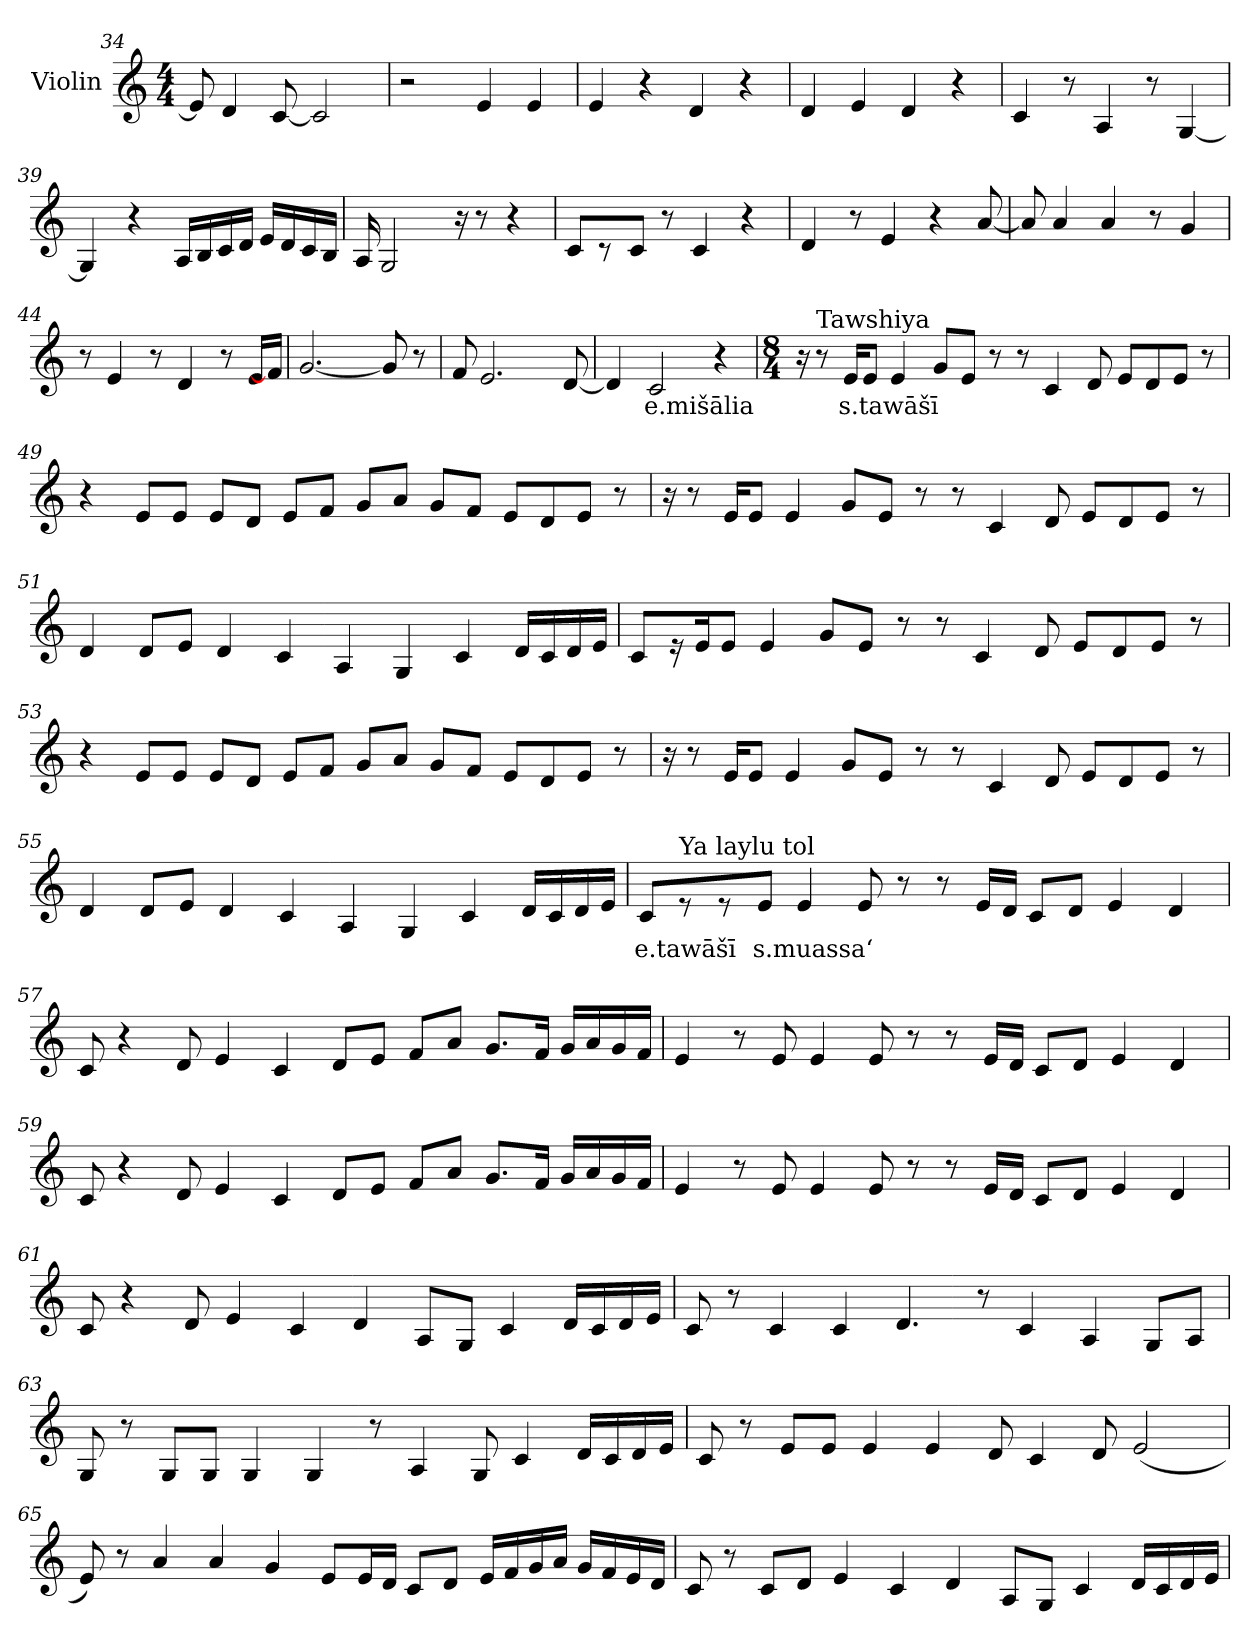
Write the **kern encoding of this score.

**kern	**text
*part1	*part1
*staff1	*staff1
*I"Violin	*
*clefG2	*
*k[]	*
*M4/4	*
=34	=34
8e/]	.
4d/	.
[8c/	.
2c/]	.
=35	=35
2r	.
4e/	.
4e/	.
=36	=36
4e/	.
4r	.
4d/	.
4r	.
!!LO:PB:g=z
=37	=37
4d/	.
4e/	.
4d/	.
4r	.
=38	=38
4c/	.
8r	.
4A/	.
8r	.
[4G/	.
=39	=39
4G/]	.
4r	.
16A/LL	.
16B/	.
16c/	.
16d/JJ	.
16e/LL	.
16d/	.
16c/	.
16B/JJ	.
=40	=40
16A/	.
2G/	.
16r	.
8r	.
4r	.
=41	=41
8c/L	.
8r	.
8c/J	.
8r	.
4c/	.
4r	.
!!LO:PB:g=z
=42	=42
4d/	.
8r	.
4e/	.
4r	.
[8a/	.
=43	=43
8a/]	.
4a/	.
4a/	.
8r	.
4g/	.
=44	=44
8r	.
4e/	.
8r	.
4d/	.
8r	.
16e/LL	.
16f/JJ]	.
=45	=45
[2.g/	.
8g/]	.
8r	.
=46	=46
8f/	.
2.e/	.
[8d/	.
!!LO:LB:g=z
=47	=47
4d/]	.
!	!LO:LY:b
2c/	e.mišālia
4r	.
=48	=48
*M8/4	*
*MM65	*
16r	.
!LO:TX:a:t=Tawshiya	!
8r	.
!	!LO:LY:b
16e/KL	s.tawāšī
8e/J	.
4e/	.
8g/L	.
8e/J	.
8r	.
8r	.
4c/	.
8d/	.
8e/L	.
8d/	.
8e/J	.
8r	.
=49	=49
4r	.
8e/L	.
8e/J	.
8e/L	.
8d/J	.
8e/L	.
8f/J	.
8g/L	.
8a/J	.
8g/L	.
8f/J	.
8e/L	.
8d/	.
8e/J	.
8r	.
!!LO:LB:g=z
=50	=50
16r	.
8r	.
16e/KL	.
8e/J	.
4e/	.
8g/L	.
8e/J	.
8r	.
8r	.
4c/	.
8d/	.
8e/L	.
8d/	.
8e/J	.
8r	.
=51	=51
4d/	.
8d/L	.
8e/J	.
4d/	.
4c/	.
4A/	.
4G/	.
4c/	.
16d/LL	.
16c/	.
16d/	.
16e/JJ	.
!!LO:LB:g=z
=52	=52
8c/L	.
16r	.
16e/K	.
8e/J	.
4e/	.
8g/L	.
8e/J	.
8r	.
8r	.
4c/	.
8d/	.
8e/L	.
8d/	.
8e/J	.
8r	.
=53	=53
4r	.
8e/L	.
8e/J	.
8e/L	.
8d/J	.
8e/L	.
8f/J	.
8g/L	.
8a/J	.
8g/L	.
8f/J	.
8e/L	.
8d/	.
8e/J	.
8r	.
!!LO:LB:g=z
=54	=54
16r	.
8r	.
16e/KL	.
8e/J	.
4e/	.
8g/L	.
8e/J	.
8r	.
8r	.
4c/	.
8d/	.
8e/L	.
8d/	.
8e/J	.
8r	.
=55	=55
4d/	.
8d/L	.
8e/J	.
4d/	.
4c/	.
4A/	.
4G/	.
4c/	.
16d/LL	.
16c/	.
16d/	.
16e/JJ	.
!!LO:LB:g=z
=56	=56
!	!LO:LY:b
8c/L	e.tawāšī
!LO:TX:a:t=Ya laylu tol	!
8r	.
8r	.
!	!LO:LY:b
8e/J	s.muassa‘
4e/	.
8e/	.
8r	.
8r	.
16e/LL	.
16d/JJ	.
8c/L	.
8d/J	.
4e/	.
4d/	.
=57	=57
8c/	.
4r	.
8d/	.
4e/	.
4c/	.
8d/L	.
8e/J	.
8f/L	.
8a/J	.
8.g/L	.
16f/Jk	.
16g/LL	.
16a/	.
16g/	.
16f/JJ	.
!!LO:LB:g=z
=58	=58
4e/	.
8r	.
8e/	.
4e/	.
8e/	.
8r	.
8r	.
16e/LL	.
16d/JJ	.
8c/L	.
8d/J	.
4e/	.
4d/	.
=59	=59
8c/	.
4r	.
8d/	.
4e/	.
4c/	.
8d/L	.
8e/J	.
8f/L	.
8a/J	.
8.g/L	.
16f/Jk	.
16g/LL	.
16a/	.
16g/	.
16f/JJ	.
!!LO:LB:g=z
=60	=60
4e/	.
8r	.
8e/	.
4e/	.
8e/	.
8r	.
8r	.
16e/LL	.
16d/JJ	.
8c/L	.
8d/J	.
4e/	.
4d/	.
=61	=61
8c/	.
4r	.
8d/	.
4e/	.
4c/	.
4d/	.
8A/L	.
8G/J	.
4c/	.
16d/LL	.
16c/	.
16d/	.
16e/JJ	.
!!LO:PB:g=z
=62	=62
8c/	.
8r	.
4c/	.
4c/	.
4.d/	.
8r	.
4c/	.
4A/	.
8G/L	.
8A/J	.
=63	=63
8G/	.
8r	.
8G/L	.
8G/J	.
4G/	.
4G/	.
8r	.
4A/	.
8G/	.
4c/	.
16d/LL	.
16c/	.
16d/	.
16e/JJ	.
!!LO:LB:g=z
=64	=64
8c/	.
8r	.
8e/L	.
8e/J	.
4e/	.
4e/	.
8d/	.
4c/	.
8d/	.
(<2e/	.
=65	=65
8e/)	.
8r	.
4a/	.
4a/	.
4g/	.
8e/L	.
16e/L	.
16d/JJ	.
8c/L	.
8d/J	.
16e/LL	.
16f/	.
16g/	.
16a/JJ	.
16g/LL	.
16f/	.
16e/	.
16d/JJ	.
!!LO:LB:g=z
=66	=66
8c/	.
8r	.
8c/L	.
8d/J	.
4e/	.
4c/	.
4d/	.
8A/L	.
8G/J	.
4c/	.
16d/LL	.
16c/	.
16d/	.
16e/JJ	.
=	=
*-	*-
